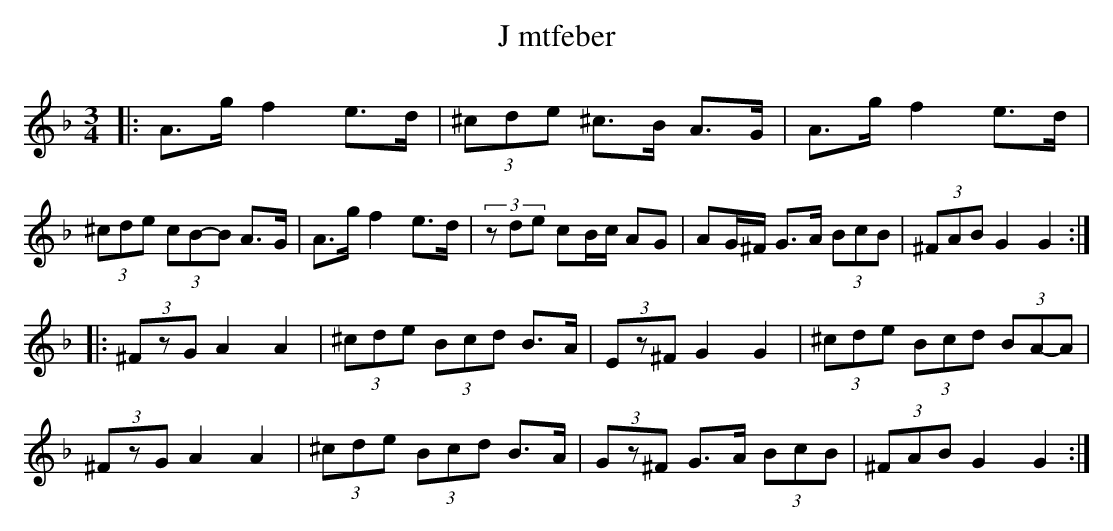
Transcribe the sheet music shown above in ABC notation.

X:1
T:J mtfeber
K: LP
O:L gdan, J mtland
M:3/4
L:1/8
K:Dm
|: A>g f2 e>d|(3^cde ^c>B A>G|A>g f2 e>d|(3^cde (3cB-B A>G|A>g f2 e>d|(3zde cB/c/ AG|AG/^F/ G>A (3BcB|(3^FAB G2 G2  :|
|:(3^FzG A2 A2|(3^cde (3Bcd B>A|(3Ez^F G2 G2|(3^cde (3Bcd (3BA-A|
(3^FzG A2 A2|(3^cde (3Bcd B>A| (3Gz^F G>A (3BcB|(3^FAB G2 G2:|
